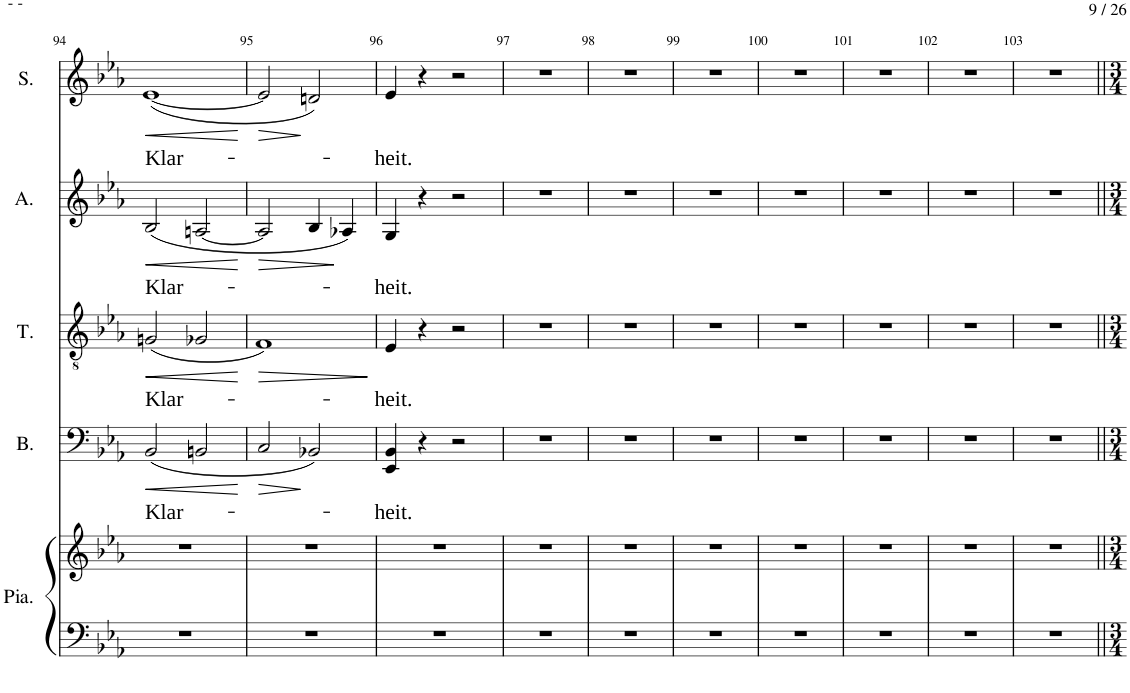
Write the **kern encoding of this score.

**kern	**text	**dynam	**kern	**text	**dynam	**kern	**text	**dynam	**kern	**text	**dynam
*part4	*part4	*part4	*part3	*part3	*part3	*part2	*part2	*part2	*part1	*part1	*part1
*staff4	*staff4	*staff4	*staff3	*staff3	*staff3	*staff2	*staff2	*staff2	*staff1	*staff1	*staff1
*I"Basse	*	*	*I"Ténor	*	*	*I"Alto	*	*	*I"Soprano	*	*
*I'B.	*	*	*I'T.	*	*	*I'A.	*	*	*I'S.	*	*
!!LO:PB:g=z
*clefF4	*	*	*clefGv2	*	*	*clefG2	*	*	*clefG2	*	*
*k[b-e-a-]	*	*	*k[b-e-a-]	*	*	*k[b-e-a-]	*	*	*k[b-e-a-]	*	*
*M4/4	*	*	*M4/4	*	*	*M4/4	*	*	*M4/4	*	*
*met(c)	*	*	*met(c)	*	*	*met(c)	*	*	*met(c)	*	*
=94	=94	=94	=94	=94	=94	=94	=94	=94	=94	=94	=94
!	!LO:LY:b	!LO:HP:b	!	!LO:LY:b	!LO:HP:b	!	!LO:LY:b	!LO:HP:b	!	!LO:LY:b	!LO:HP:b
(2BB-/	Klar-	<	(2Gn/	Klar-	<	(2B-/	Klar-	<	([1e-	Klar-	<
2BBn/	.	.	2G-X/	.	.	[2An/	.	.	.	.	.
.	.	[	.	.	[	.	.	[	.	.	[
=95	=95	=95	=95	=95	=95	=95	=95	=95	=95	=95	=95
!	!	!LO:HP:b	!	!	!LO:HP:b	!	!	!LO:HP:b	!	!	!LO:HP:b
2C/	.	>	1F)	.	>	2A/]	.	>	2e-/]	.	>
2BB-X/)	.	]	.	.	.	4B-/	.	.	2dn/)	.	]
.	.	.	.	.	.	4A-X/)	.	]	.	.	.
.	.	.	.	.	]	.	.	.	.	.	.
=96	=96	=96	=96	=96	=96	=96	=96	=96	=96	=96	=96
!	!LO:LY:b	!	!	!LO:LY:b	!	!	!LO:LY:b	!	!	!LO:LY:b	!
4EE-/ 4BB-/	-heit.	.	4E-/	-heit.	.	4G/	-heit.	.	4e-/	-heit.	.
4r	.	.	4r	.	.	4r	.	.	4r	.	.
2r	.	.	2r	.	.	2r	.	.	2r	.	.
=97	=97	=97	=97	=97	=97	=97	=97	=97	=97	=97	=97
1r	.	.	1r	.	.	1r	.	.	1r	.	.
=98	=98	=98	=98	=98	=98	=98	=98	=98	=98	=98	=98
1r	.	.	1r	.	.	1r	.	.	1r	.	.
=99	=99	=99	=99	=99	=99	=99	=99	=99	=99	=99	=99
1r	.	.	1r	.	.	1r	.	.	1r	.	.
=100	=100	=100	=100	=100	=100	=100	=100	=100	=100	=100	=100
1r	.	.	1r	.	.	1r	.	.	1r	.	.
=101	=101	=101	=101	=101	=101	=101	=101	=101	=101	=101	=101
1r	.	.	1r	.	.	1r	.	.	1r	.	.
=102	=102	=102	=102	=102	=102	=102	=102	=102	=102	=102	=102
1r	.	.	1r	.	.	1r	.	.	1r	.	.
=103	=103	=103	=103	=103	=103	=103	=103	=103	=103	=103	=103
1r	.	.	1r	.	.	1r	.	.	1r	.	.
=||	=||	=||	=||	=||	=||	=||	=||	=||	=||	=||	=||
*-	*-	*-	*-	*-	*-	*-	*-	*-	*-	*-	*-
